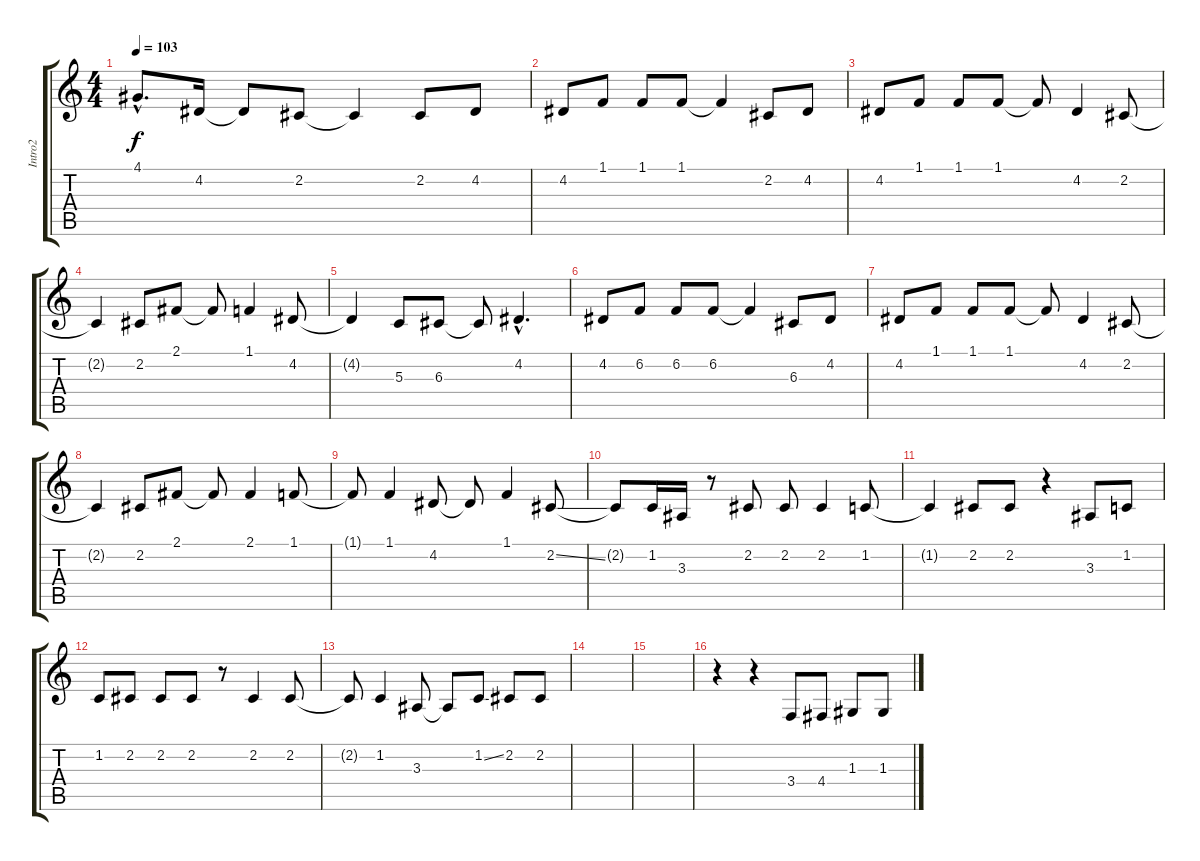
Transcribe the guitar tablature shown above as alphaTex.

\track ("Intro2" "Intro2") {instrument sitar}
\staff {score tabs}
\tuning (E4 B3 G3 D3 A2 E2) {hide}
\ts (4 4)
\tempo 103
\clef g2
\ks c
4.1{hac}.8{d dy f} 4.2.16 4.2{t}.8 2.2.8 2.2{t}.4 2.2.8 4.2.8 |
4.2.8 1.1.8 1.1.8 1.1.8 1.1{t}.4 2.2.8 4.2.8 |
4.2.8 1.1.8 1.1.8 1.1.8 1.1{t}.8 4.2.4 2.2.8 |
2.2{t}.4 2.2.8 2.1.8 2.1{t}.8 1.1.4 4.2.8 |
4.2{t}.4 5.3.8 6.3.8 6.3{t}.8 4.2{hac}.4{d} |
4.2.8 6.2.8 6.2.8 6.2.8 6.2{t}.4 6.3.8 4.2.8 |
4.2.8 1.1.8 1.1.8 1.1.8 1.1{t}.8 4.2.4 2.2.8 |
2.2{t}.4 2.2.8 2.1.8 2.1{t}.8 2.1.4 1.1.8 |
1.1{t}.8 1.1.4 4.2.8 4.2{t}.8 1.1.4 2.2{ss}.8 |
2.2{t}.8 1.2.16 3.3.16 r.8 2.2.8 2.2.8 2.2.4 1.2.8 |
1.2{t}.4 2.2.8 2.2.8 r.4 3.3.8 1.2.8 |
1.2.8 2.2.8 2.2.8 2.2.8 r.8 2.2.4 2.2.8 |
2.2{t}.8 1.2.4 3.3.8 3.3{t}.8 1.2{ss}.8 2.2.8 2.2.8 |
|
|
r.4 r.4 3.4.8 4.4.8 1.3.8 1.3.8
